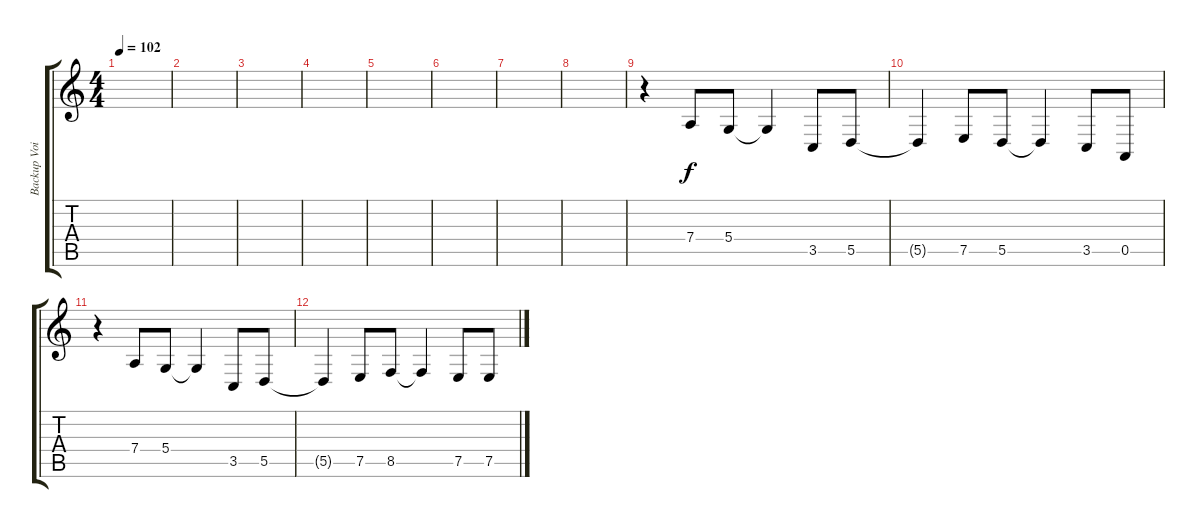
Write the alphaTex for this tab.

\track ("Backup Voice" "Backup Voi") {instrument brasssection}
\staff {score tabs}
\tuning (E4 B3 G3 D3 A2 E2) {hide}
\ts (4 4)
\tempo 102
\clef g2
\ks c
|
|
|
|
|
|
|
|
r.4 7.4.8 5.4.8 5.4{t}.4 3.5.8 5.5.8 |
5.5{t}.4 7.5.8 5.5.8 5.5{t}.4 3.5.8 0.5.8 |
r.4 7.4.8 5.4.8 5.4{t}.4 3.5.8 5.5.8 |
5.5{t}.4 7.5.8 8.5.8 8.5{t}.4 7.5.8 7.5.8
